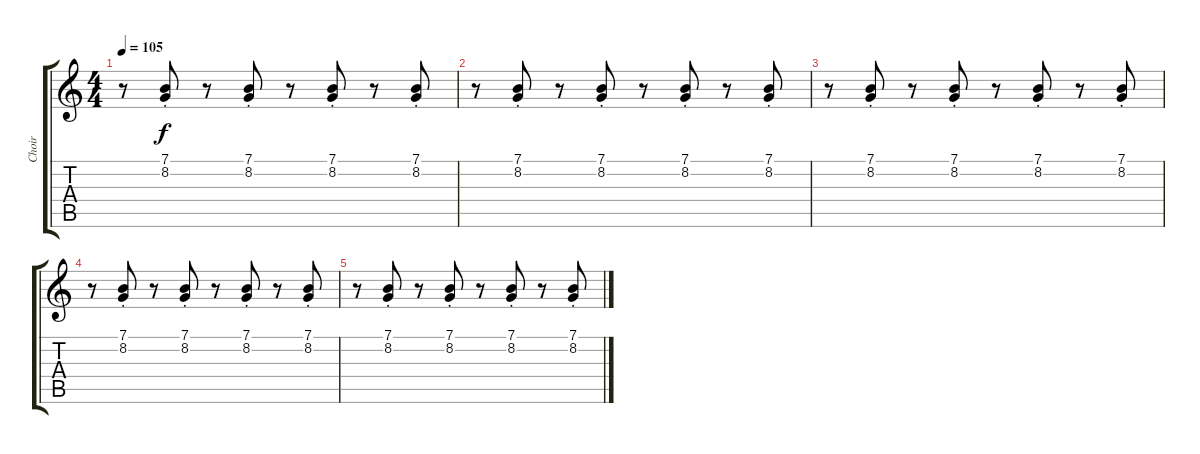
\track ("Choir" "Choir") {instrument choiraahs}
\staff {score tabs}
\tuning (E4 B3 G3 D3 A2 E2) {hide}
\ts (4 4)
\tempo 105
\clef g2
\ks c
r.8{dy f} (7.1{st} 8.2{st}).8 r.8 (7.1{st} 8.2{st}).8 r.8 (7.1{st} 8.2{st}).8 r.8 (7.1{st} 8.2{st}).8 |
r.8 (7.1{st} 8.2{st}).8 r.8 (7.1{st} 8.2{st}).8 r.8 (7.1{st} 8.2{st}).8 r.8 (7.1{st} 8.2{st}).8 |
r.8 (7.1{st} 8.2{st}).8 r.8 (7.1{st} 8.2{st}).8 r.8 (7.1{st} 8.2{st}).8 r.8 (7.1{st} 8.2{st}).8 |
r.8 (7.1{st} 8.2{st}).8 r.8 (7.1{st} 8.2{st}).8 r.8 (7.1{st} 8.2{st}).8 r.8 (7.1{st} 8.2{st}).8 |
r.8 (7.1{st} 8.2{st}).8 r.8 (7.1{st} 8.2{st}).8 r.8 (7.1{st} 8.2{st}).8 r.8 (7.1{st} 8.2{st}).8
